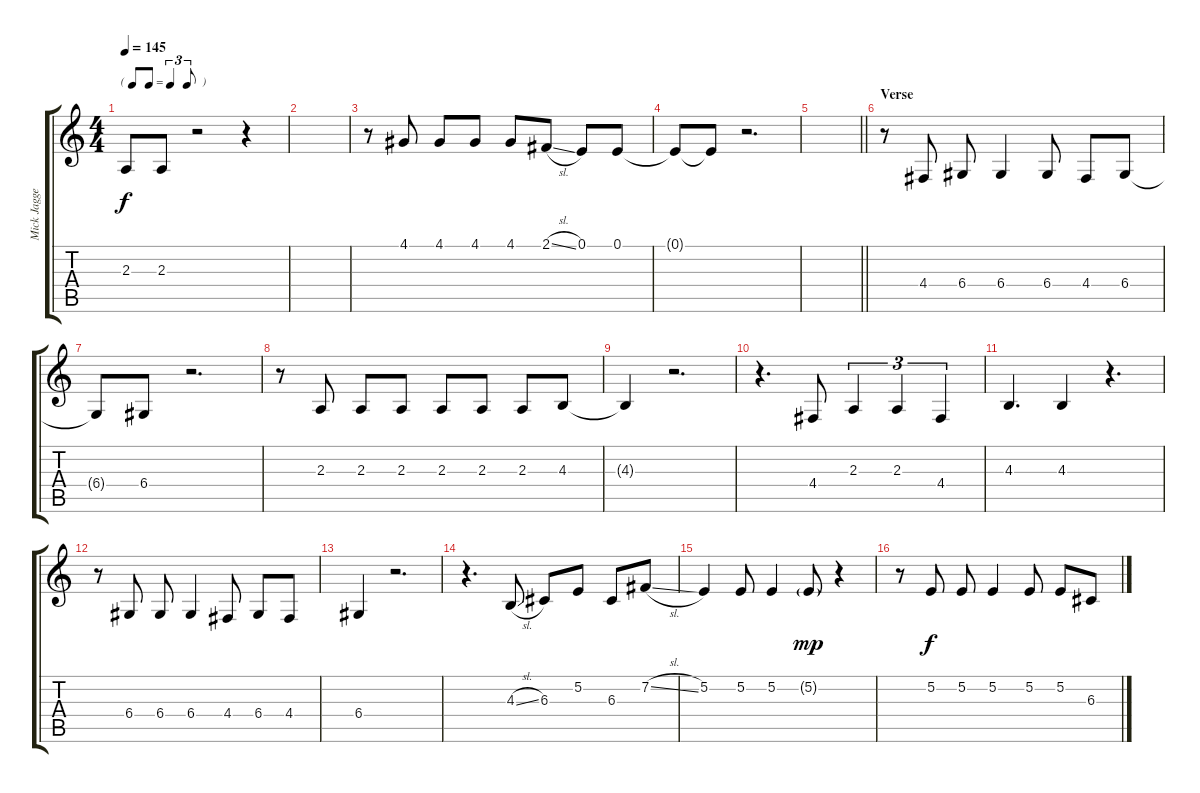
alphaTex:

\track ("Mick Jagger" "Mick Jagge") {instrument trombone}
\staff {score tabs}
\tuning (E4 B3 G3 D3 A2 E2) {hide}
\ts (4 4)
\tf triplet8th
\tempo 145
\clef g2
\ks c
2.3{t}.8{dy f} 2.3.8 r.2 r.4 |
|
r.8 4.1.8 4.1.8 4.1.8 4.1.8 2.1{sl}.8 0.1.8 0.1.8 |
0.1{t}.8 0.1{t}.8 r.2{d} |
\barLineRight lightlight
|
\section ("" "Verse")
r.8 4.4.8 6.4.8 6.4.4 6.4.8 4.4.8 6.4.8 |
6.4{t}.8 6.4.8 r.2{d} |
r.8 2.3.8 2.3.8 2.3.8 2.3.8 2.3.8 2.3.8 4.3.8 |
4.3{t}.4 r.2{d} |
r.4{d} 4.4.8 2.3.4{tu (3 2)} 2.3.4{tu (3 2)} 4.4.4{tu (3 2)} |
4.3.4{d} 4.3.4 r.4{d} |
r.8 6.4.8 6.4.8 6.4.4 4.4.8 6.4.8 4.4.8 |
6.4.4 r.2{d} |
r.4{d} 4.3{sl}.8 6.3.8 5.2.8 6.3.8 7.2{sl}.8 |
5.2.4 5.2.8 5.2.4 5.2{g}.8{dy mp} r.4 |
r.8 5.2.8{dy f} 5.2.8 5.2.4 5.2.8 5.2.8 6.3{sl}.8
